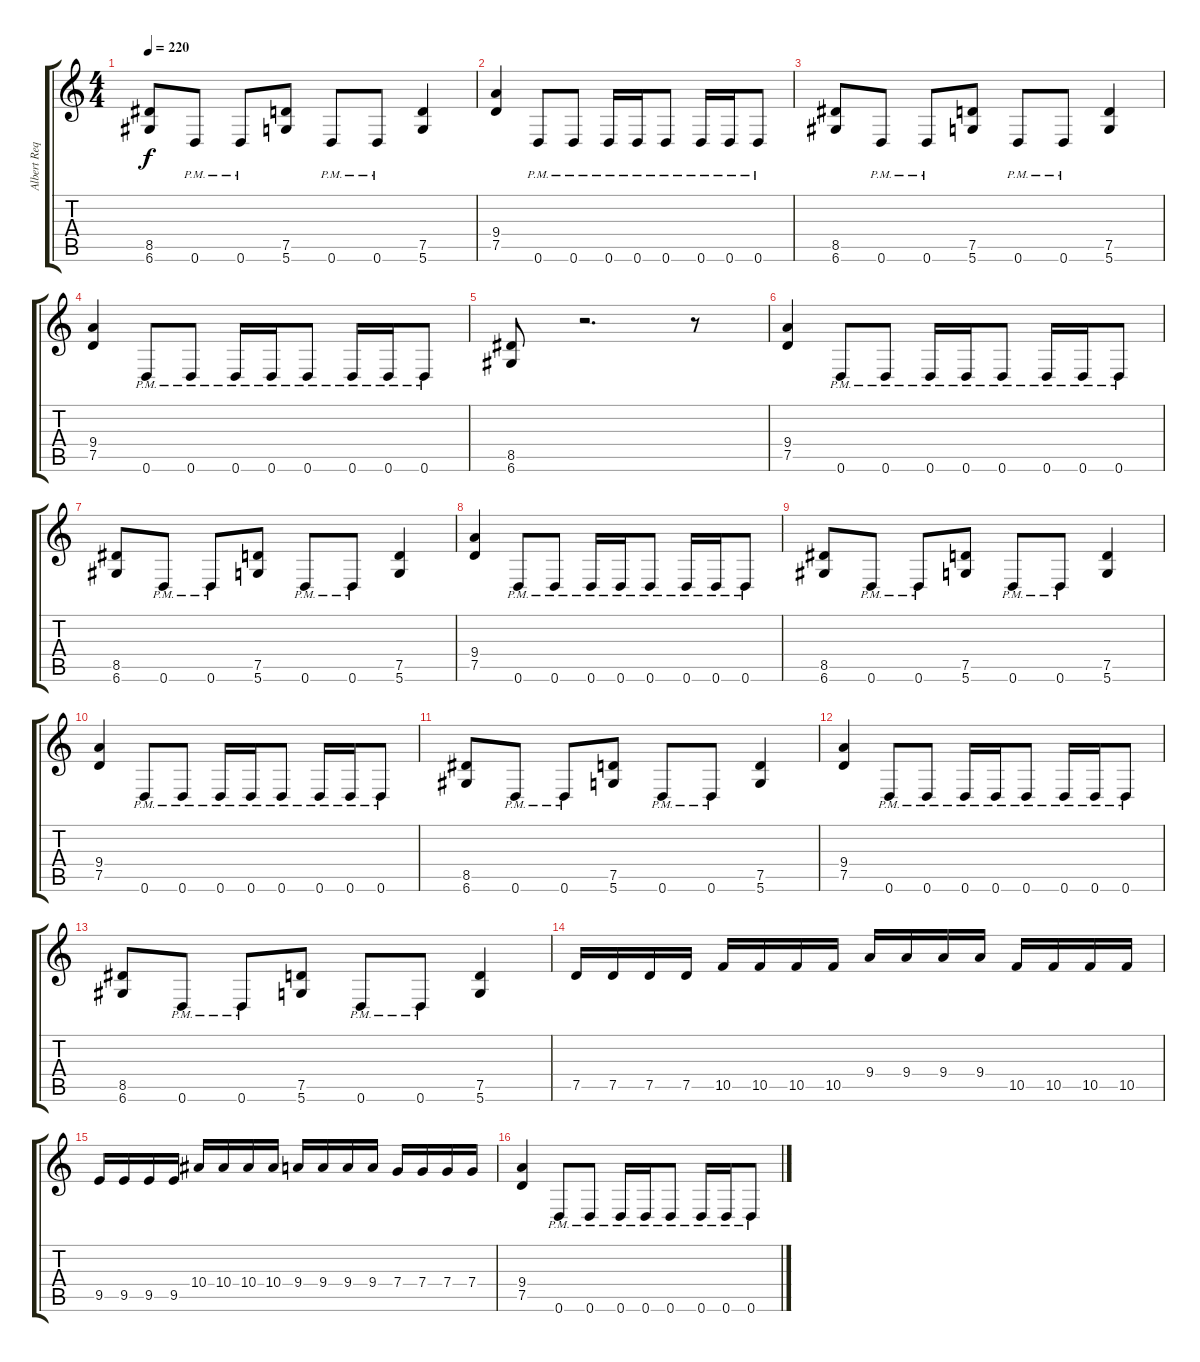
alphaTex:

\track ("Albert Requena" "Albert Req") {instrument distortionguitar}
\staff {score tabs}
\tuning (D4 A3 F3 C3 G2 D2) {hide}
\ts (4 4)
\tempo 220
\clef g2
\ks c
(8.5 6.6).8{dy f} 0.6{pm}.8 0.6{pm}.8 (7.5 5.6).8 0.6{pm}.8 0.6{pm}.8 (7.5 5.6).4 |
(9.4 7.5).4 0.6{pm}.8 0.6{pm}.8 0.6{pm}.16 0.6{pm}.16 0.6{pm}.8 0.6{pm}.16 0.6{pm}.16 0.6{pm}.8 |
(8.5 6.6).8 0.6{pm}.8 0.6{pm}.8 (7.5 5.6).8 0.6{pm}.8 0.6{pm}.8 (7.5 5.6).4 |
(9.4 7.5).4 0.6{pm}.8 0.6{pm}.8 0.6{pm}.16 0.6{pm}.16 0.6{pm}.8 0.6{pm}.16 0.6{pm}.16 0.6{pm}.8 |
(8.5 6.6).8 r.2{d} r.8 |
(9.4 7.5).4 0.6{pm}.8 0.6{pm}.8 0.6{pm}.16 0.6{pm}.16 0.6{pm}.8 0.6{pm}.16 0.6{pm}.16 0.6{pm}.8 |
(8.5 6.6).8 0.6{pm}.8 0.6{pm}.8 (7.5 5.6).8 0.6{pm}.8 0.6{pm}.8 (7.5 5.6).4 |
(9.4 7.5).4 0.6{pm}.8 0.6{pm}.8 0.6{pm}.16 0.6{pm}.16 0.6{pm}.8 0.6{pm}.16 0.6{pm}.16 0.6{pm}.8 |
(8.5 6.6).8 0.6{pm}.8 0.6{pm}.8 (7.5 5.6).8 0.6{pm}.8 0.6{pm}.8 (7.5 5.6).4 |
(9.4 7.5).4 0.6{pm}.8 0.6{pm}.8 0.6{pm}.16 0.6{pm}.16 0.6{pm}.8 0.6{pm}.16 0.6{pm}.16 0.6{pm}.8 |
(8.5 6.6).8 0.6{pm}.8 0.6{pm}.8 (7.5 5.6).8 0.6{pm}.8 0.6{pm}.8 (7.5 5.6).4 |
(9.4 7.5).4 0.6{pm}.8 0.6{pm}.8 0.6{pm}.16 0.6{pm}.16 0.6{pm}.8 0.6{pm}.16 0.6{pm}.16 0.6{pm}.8 |
(8.5 6.6).8 0.6{pm}.8 0.6{pm}.8 (7.5 5.6).8 0.6{pm}.8 0.6{pm}.8 (7.5 5.6).4 |
7.5.16 7.5.16 7.5.16 7.5.16 10.5.16 10.5.16 10.5.16 10.5.16 9.4.16 9.4.16 9.4.16 9.4.16 10.5.16 10.5.16 10.5.16 10.5.16 |
9.5.16 9.5.16 9.5.16 9.5.16 10.4.16 10.4.16 10.4.16 10.4.16 9.4.16 9.4.16 9.4.16 9.4.16 7.4.16 7.4.16 7.4.16 7.4.16 |
(9.4 7.5).4 0.6{pm}.8 0.6{pm}.8 0.6{pm}.16 0.6{pm}.16 0.6{pm}.8 0.6{pm}.16 0.6{pm}.16 0.6{pm}.8
